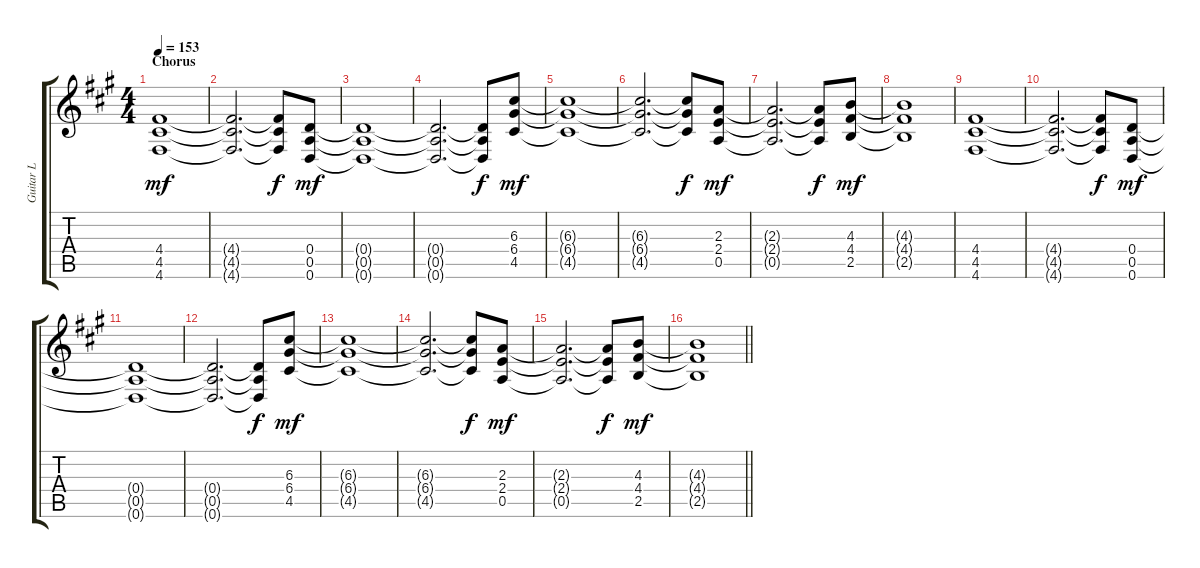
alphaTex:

\track ("Guitar L" "Guitar L") {instrument distortionguitar}
\staff {score tabs}
\tuning (E4 B3 G3 D3 A2 D2) {hide}
\ts (4 4)
\section ("" "Chorus")
\tempo 153
\clef g2
\ks a
(4.4 4.5 4.6).1{dy mf} |
(4.4{t} 4.5{t} 4.6{t}).2{d} (4.4{t} 4.5{t} 4.6{t}).8{dy f} (0.4 0.5 0.6).8{dy mf} |
(0.4{t} 0.5{t} 0.6{t}).1 |
(0.4{t} 0.5{t} 0.6{t}).2{d} (0.4{t} 0.5{t} 0.6{t}).8{dy f} (6.3 6.4 4.5).8{dy mf} |
(6.3{t} 6.4{t} 4.5{t}).1 |
(6.3{t} 6.4{t} 4.5{t}).2{d} (6.3{t} 6.4{t} 4.5{t}).8{dy f} (2.3 2.4 0.5).8{dy mf} |
(2.3{t} 2.4{t} 0.5{t}).2{d} (2.3{t} 2.4{t} 0.5{t}).8{dy f} (4.3 4.4 2.5).8{dy mf} |
(4.3{t} 4.4{t} 2.5{t}).1 |
(4.4 4.5 4.6).1 |
(4.4{t} 4.5{t} 4.6{t}).2{d} (4.4{t} 4.5{t} 4.6{t}).8{dy f} (0.4 0.5 0.6).8{dy mf} |
(0.4{t} 0.5{t} 0.6{t}).1 |
(0.4{t} 0.5{t} 0.6{t}).2{d} (0.4{t} 0.5{t} 0.6{t}).8{dy f} (6.3 6.4 4.5).8{dy mf} |
(6.3{t} 6.4{t} 4.5{t}).1 |
(6.3{t} 6.4{t} 4.5{t}).2{d} (6.3{t} 6.4{t} 4.5{t}).8{dy f} (2.3 2.4 0.5).8{dy mf} |
(2.3{t} 2.4{t} 0.5{t}).2{d} (2.3{t} 2.4{t} 0.5{t}).8{dy f} (4.3 4.4 2.5).8{dy mf} |
\barLineRight lightlight
(4.3{t} 4.4{t} 2.5{t}).1
